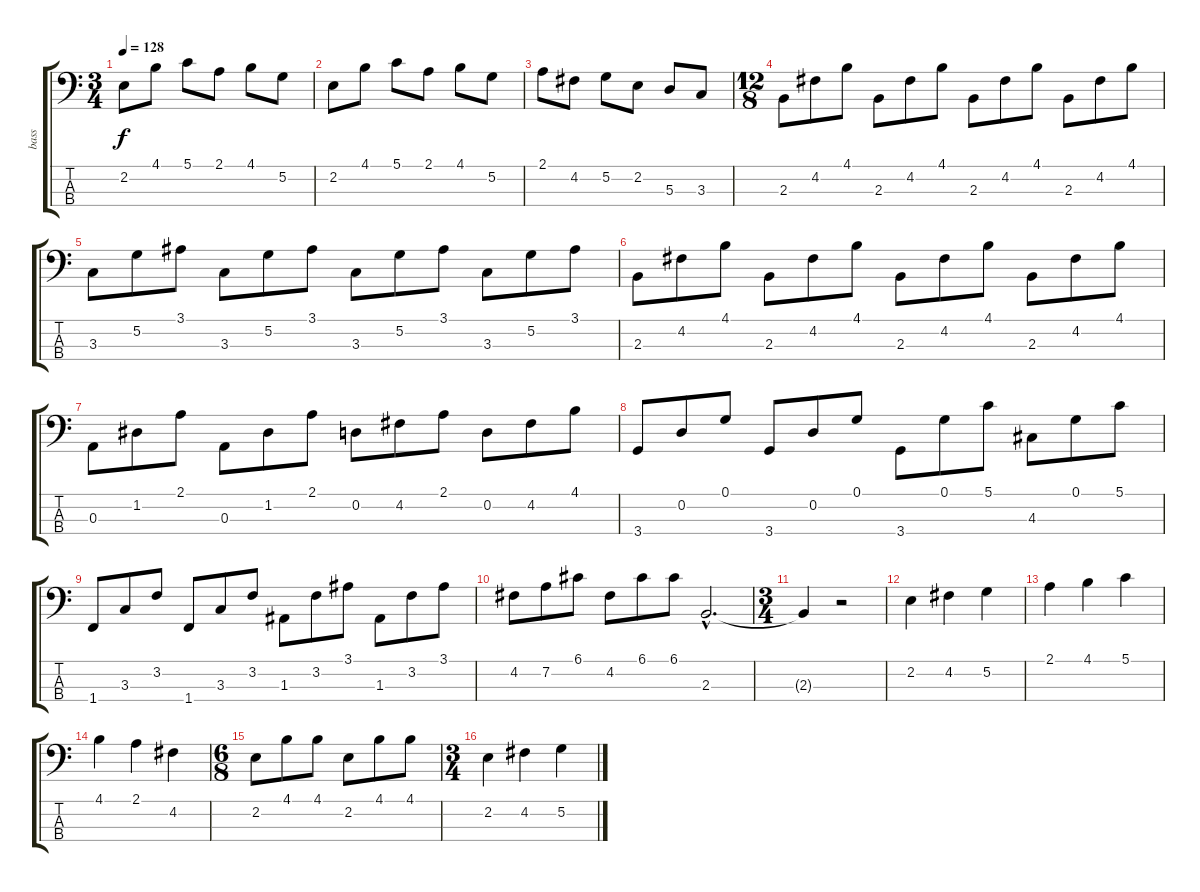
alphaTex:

\track ("bass" "bass") {instrument electricbassfinger}
\staff {score tabs}
\tuning (G2 D2 A1 E1) {hide}
\ts (3 4)
\tempo 128
\clef f4
\ks c
2.2.8{dy f} 4.1.8 5.1.8 2.1.8 4.1.8 5.2.8 |
2.2.8 4.1.8 5.1.8 2.1.8 4.1.8 5.2.8 |
2.1.8 4.2.8 5.2.8 2.2.8 5.3.8 3.3.8 |
\ts (12 8)
2.3.8 4.2.8 4.1.8 2.3.8 4.2.8 4.1.8 2.3.8 4.2.8 4.1.8 2.3.8 4.2.8 4.1.8 |
3.3.8 5.2.8 3.1.8 3.3.8 5.2.8 3.1.8 3.3.8 5.2.8 3.1.8 3.3.8 5.2.8 3.1.8 |
2.3.8 4.2.8 4.1.8 2.3.8 4.2.8 4.1.8 2.3.8 4.2.8 4.1.8 2.3.8 4.2.8 4.1.8 |
0.3.8 1.2.8 2.1.8 0.3.8 1.2.8 2.1.8 0.2.8 4.2.8 2.1.8 0.2.8 4.2.8 4.1.8 |
3.4.8 0.2.8 0.1.8 3.4.8 0.2.8 0.1.8 3.4.8 0.1.8 5.1.8 4.3.8 0.1.8 5.1.8 |
1.4.8 3.3.8 3.2.8 1.4.8 3.3.8 3.2.8 1.3.8 3.2.8 3.1.8 1.3.8 3.2.8 3.1.8 |
4.2.8 7.2.8 6.1.8 4.2.8 6.1.8 6.1.8 2.3{hac}.2{d} |
\ts (3 4)
2.3{t}.4 r.2 |
2.2.4 4.2.4 5.2.4 |
2.1.4 4.1.4 5.1.4 |
4.1.4 2.1.4 4.2.4 |
\ts (6 8)
2.2.8 4.1.8 4.1.8 2.2.8 4.1.8 4.1.8 |
\ts (3 4)
2.2.4 4.2.4 5.2.4
